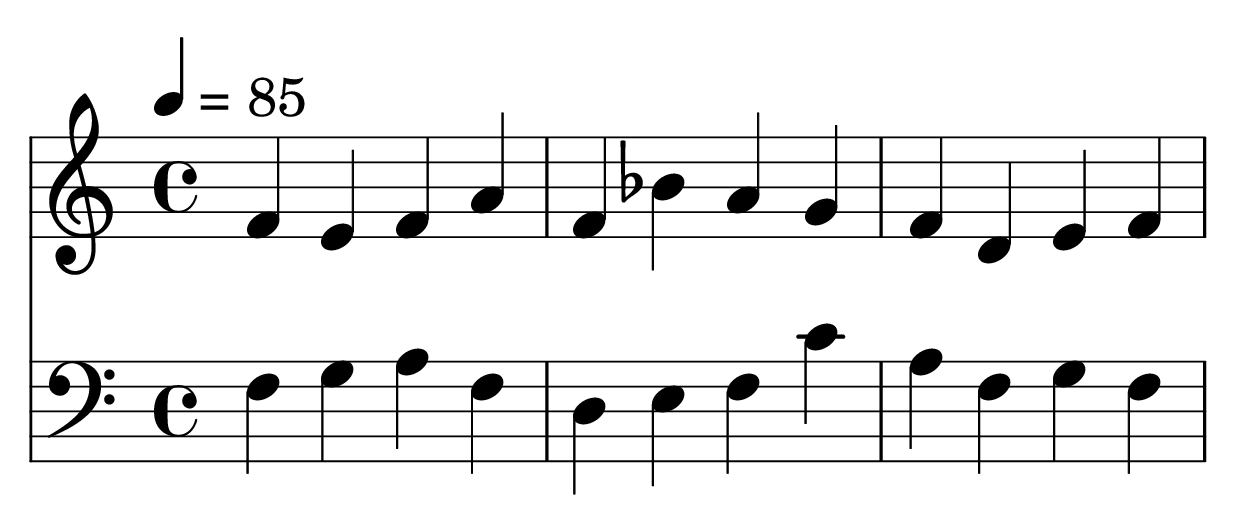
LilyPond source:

\version "2.22.2"

\include "page.ly"

global = {
  \time   4/4
  \tempo  4 = 85
}

\parallelMusic voiceUpper, voiceLower {
  f4  e   f   a   |   % attempt 0
  f4  g   a   f   |   % cantus firmus

  f4  bes a   g   |   % attempt 0
  d4  e   f   c'  |   % cantus firmus

  f4  d   e   f   |   % attempt 0
  a4  f   g   f   |   % cantus firmus
}

\score {
  <<
    \new Staff \with { midiInstrument = "oboe" } {
      \global
      \clef treble
      \relative c'
      \voiceUpper
    }
    \new Staff \with { midiInstrument = "cello" } {
      \global
      \clef bass
      \relative c
      \voiceLower
    }
  >>
  \layout { }
  \midi { }
}
